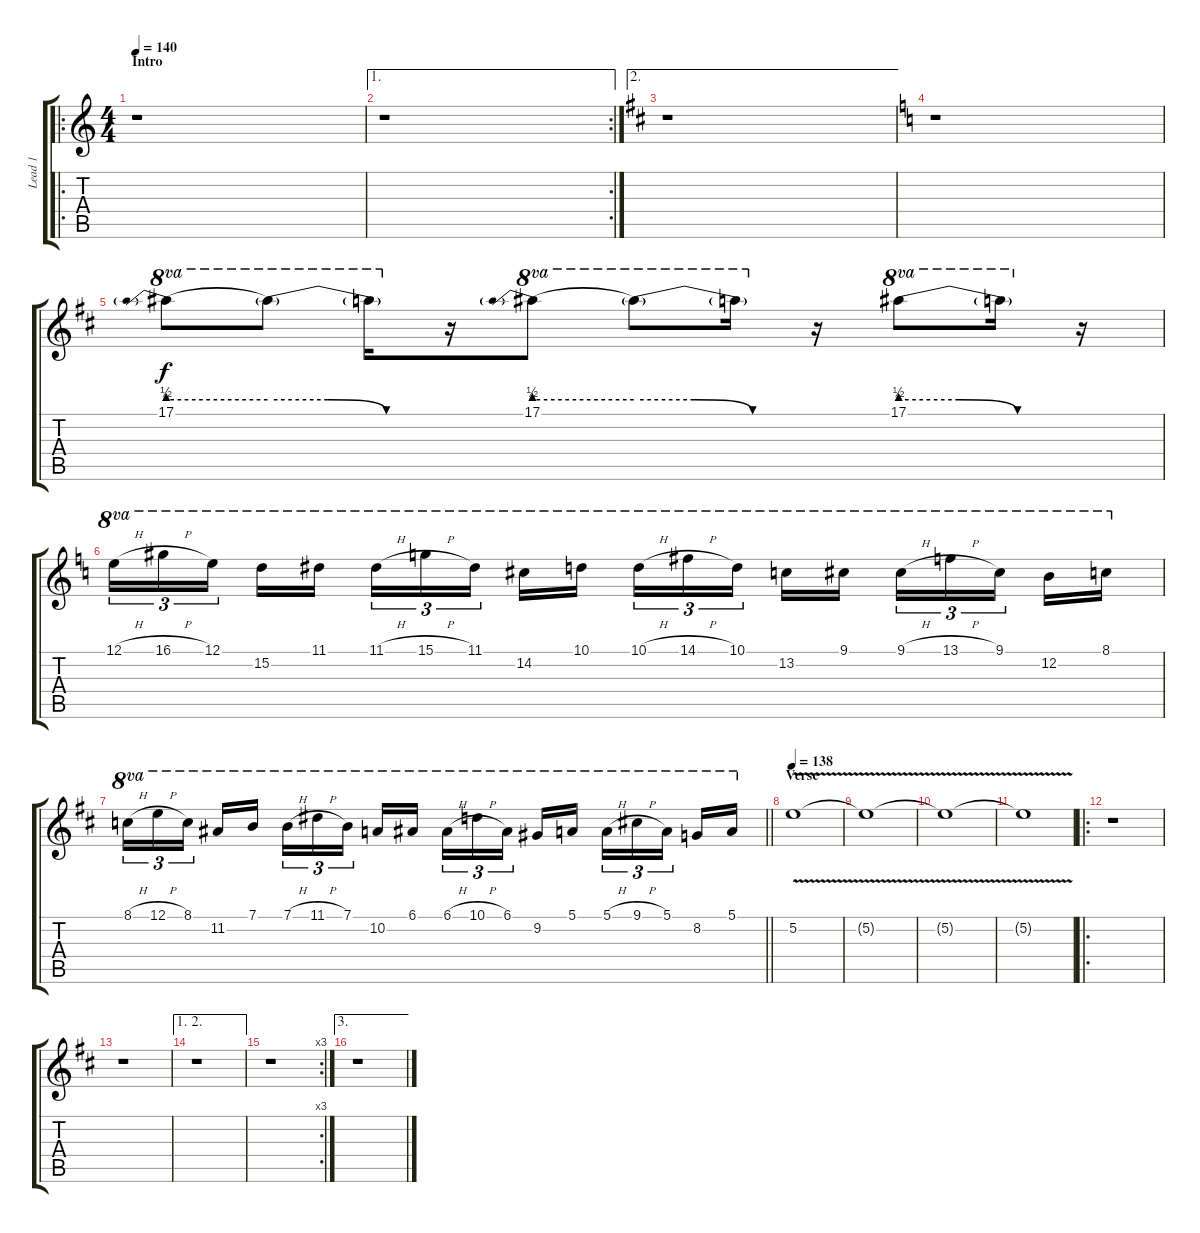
\track ("Lead 1" "Lead 1") {instrument distortionguitar}
\staff {score tabs}
\tuning (E4 B3 G3 D3 A2 E2) {hide}
\ro
\ts (4 4)
\section ("" "Intro")
\tempo 140
\clef g2
\ks c
r.1{dy f instrument distortionguitar} |
\ae 1
\rc 2
r.1 |
\ae 2
\ks d
r.1 |
\ks c
r.1 |
\ks d
17.1{be (prebend 0 2 60 2)}.8{ot 8va} 17.1{be (custom 0 2 20 2 40 0 60 0) t}.8{ot 8va} 17.1{t}.16{ot 8va} r.16 17.1{be (prebend 0 2 60 2)}.8{ot 8va} 17.1{be (custom 0 2 20 2 40 0 60 0) t}.8{ot 8va} 17.1{t}.16{ot 8va} r.16 17.1{be (custom 0 2 20 2 40 0 60 0)}.8{ot 8va} 17.1{t}.16{ot 8va} r.16 |
\ks c
12.1{h}.16{tu (3 2) ot 8va} 16.1{h}.16{tu (3 2) ot 8va} 12.1.16{tu (3 2) ot 8va beam splitsecondary} 15.2.16{ot 8va} 11.1.16{ot 8va} 11.1{h}.16{tu (3 2) ot 8va} 15.1{h}.16{tu (3 2) ot 8va} 11.1.16{tu (3 2) ot 8va beam splitsecondary} 14.2.16{ot 8va} 10.1.16{ot 8va} 10.1{h}.16{tu (3 2) ot 8va} 14.1{h}.16{tu (3 2) ot 8va} 10.1.16{tu (3 2) ot 8va beam splitsecondary} 13.2.16{ot 8va} 9.1.16{ot 8va} 9.1{h}.16{tu (3 2) ot 8va} 13.1{h}.16{tu (3 2) ot 8va} 9.1.16{tu (3 2) ot 8va beam splitsecondary} 12.2.16{ot 8va} 8.1.16{ot 8va} |
\barLineRight lightlight
\ks d
8.1{h}.16{tu (3 2) ot 8va} 12.1{h}.16{tu (3 2) ot 8va} 8.1.16{tu (3 2) ot 8va beam splitsecondary} 11.2.16{ot 8va} 7.1.16{ot 8va} 7.1{h}.16{tu (3 2) ot 8va} 11.1{h}.16{tu (3 2) ot 8va} 7.1.16{tu (3 2) ot 8va beam splitsecondary} 10.2.16{ot 8va} 6.1.16{ot 8va} 6.1{h}.16{tu (3 2) ot 8va} 10.1{h}.16{tu (3 2) ot 8va} 6.1.16{tu (3 2) ot 8va beam splitsecondary} 9.2.16{ot 8va} 5.1.16{ot 8va} 5.1{h}.16{tu (3 2) ot 8va} 9.1{h}.16{tu (3 2) ot 8va} 5.1.16{tu (3 2) ot 8va beam splitsecondary} 8.2.16{ot 8va} 5.1.16{ot 8va} |
\section ("" "Verse")
\tempo 138
5.2{v}.1 |
5.2{v t}.1 |
5.2{v t}.1 |
5.2{v t}.1 |
\ro
r.1 |
r.1 |
\ae (1 2)
r.1 |
\rc 3
r.1 |
\ae 3
r.1
